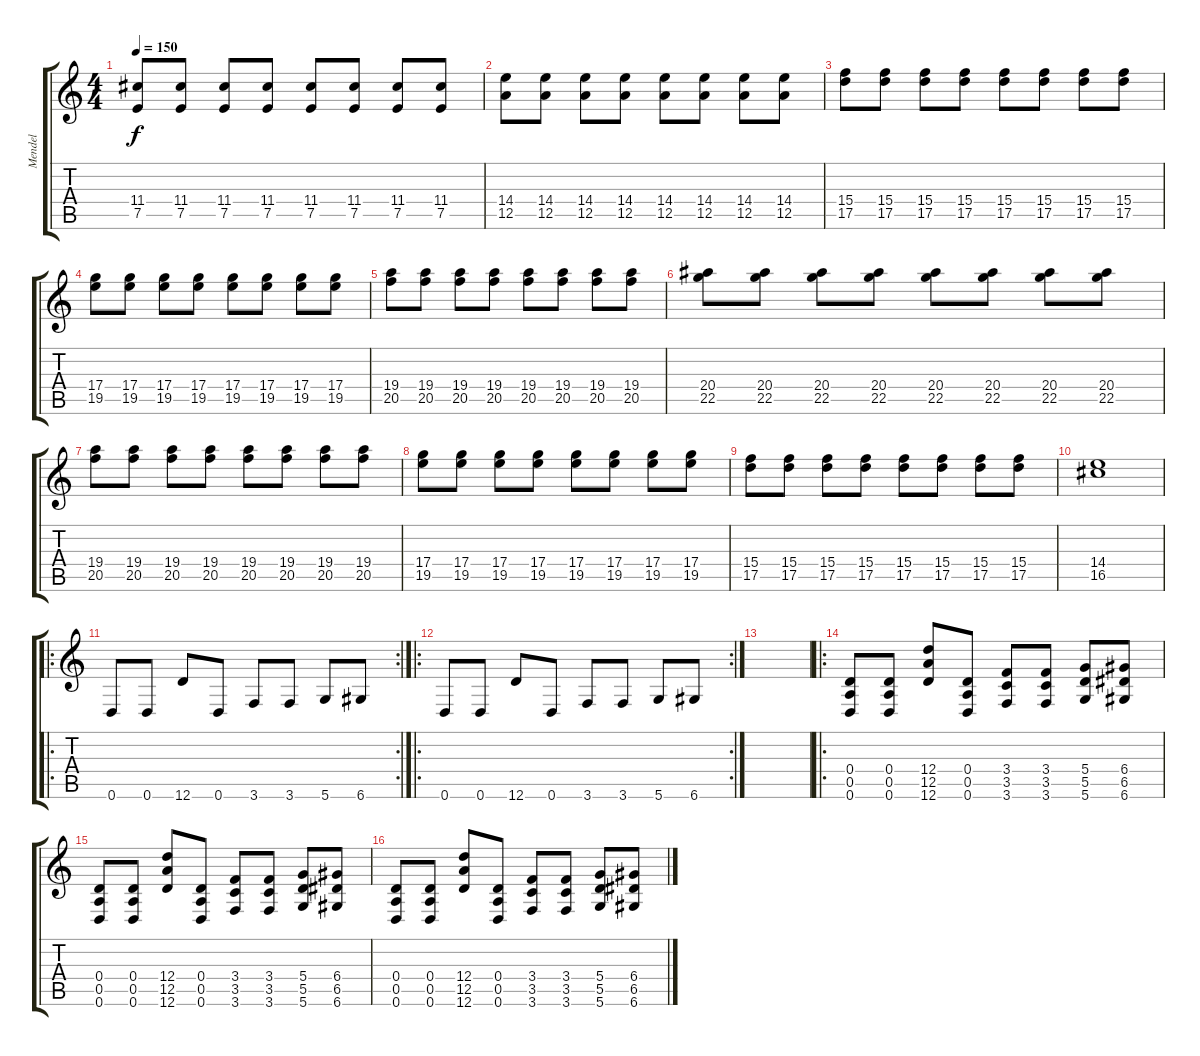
\track ("Mendel" "Mendel") {instrument overdrivenguitar}
\staff {score tabs}
\tuning (E4 B3 G3 D3 A2 D2) {hide}
\ts (4 4)
\tempo 150
\clef g2
\ks c
(11.4 7.5).8{dy f} (11.4 7.5).8 (11.4 7.5).8 (11.4 7.5).8 (11.4 7.5).8 (11.4 7.5).8 (11.4 7.5).8 (11.4 7.5).8 |
(14.4 12.5).8 (14.4 12.5).8 (14.4 12.5).8 (14.4 12.5).8 (14.4 12.5).8 (14.4 12.5).8 (14.4 12.5).8 (14.4 12.5).8 |
(15.4 17.5).8 (15.4 17.5).8 (15.4 17.5).8 (15.4 17.5).8 (15.4 17.5).8 (15.4 17.5).8 (15.4 17.5).8 (15.4 17.5).8 |
(17.4 19.5).8 (17.4 19.5).8 (17.4 19.5).8 (17.4 19.5).8 (17.4 19.5).8 (17.4 19.5).8 (17.4 19.5).8 (17.4 19.5).8 |
(19.4 20.5).8 (19.4 20.5).8 (19.4 20.5).8 (19.4 20.5).8 (19.4 20.5).8 (19.4 20.5).8 (19.4 20.5).8 (19.4 20.5).8 |
(20.4 22.5).8 (20.4 22.5).8 (20.4 22.5).8 (20.4 22.5).8 (20.4 22.5).8 (20.4 22.5).8 (20.4 22.5).8 (20.4 22.5).8 |
(19.4 20.5).8 (19.4 20.5).8 (19.4 20.5).8 (19.4 20.5).8 (19.4 20.5).8 (19.4 20.5).8 (19.4 20.5).8 (19.4 20.5).8 |
(17.4 19.5).8 (17.4 19.5).8 (17.4 19.5).8 (17.4 19.5).8 (17.4 19.5).8 (17.4 19.5).8 (17.4 19.5).8 (17.4 19.5).8 |
(15.4 17.5).8 (15.4 17.5).8 (15.4 17.5).8 (15.4 17.5).8 (15.4 17.5).8 (15.4 17.5).8 (15.4 17.5).8 (15.4 17.5).8 |
(14.4 16.5).1 |
\ro
\rc 2
0.6.8 0.6.8 12.6.8 0.6.8 3.6.8 3.6.8 5.6.8 6.6.8 |
\ro
\rc 2
0.6.8 0.6.8 12.6.8 0.6.8 3.6.8 3.6.8 5.6.8 6.6.8 |
|
\ro
(0.4 0.5 0.6).8 (0.4 0.5 0.6).8 (12.4 12.5 12.6).8 (0.4 0.5 0.6).8 (3.4 3.5 3.6).8 (3.4 3.5 3.6).8 (5.4 5.5 5.6).8 (6.4 6.5 6.6).8 |
(0.4 0.5 0.6).8 (0.4 0.5 0.6).8 (12.4 12.5 12.6).8 (0.4 0.5 0.6).8 (3.4 3.5 3.6).8 (3.4 3.5 3.6).8 (5.4 5.5 5.6).8 (6.4 6.5 6.6).8 |
(0.4 0.5 0.6).8 (0.4 0.5 0.6).8 (12.4 12.5 12.6).8 (0.4 0.5 0.6).8 (3.4 3.5 3.6).8 (3.4 3.5 3.6).8 (5.4 5.5 5.6).8 (6.4 6.5 6.6).8
